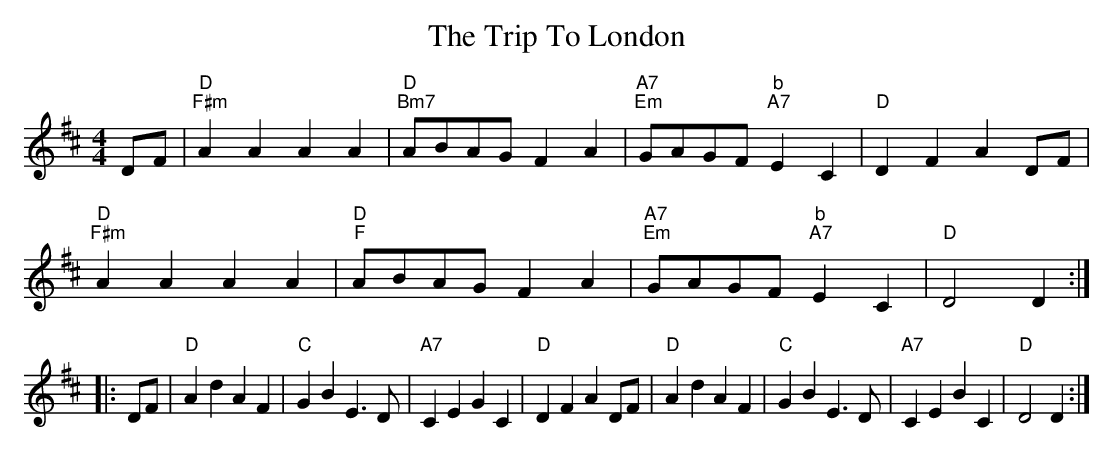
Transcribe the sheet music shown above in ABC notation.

X:1
T:The Trip To London
M:4/4
L:1/4
K:D
D/2F/2|"D""F#m"AA AA|"D""Bm7"A/2B/2A/2G/2 FA|"A7""Em"G/2A/2G/2F/2 "b""A7"EC|\
"D"DF AD/2F/2|
"D""F#m"AA AA|"D""F"A/2B/2A/2G/2 FA|"A7""Em"G/2A/2G/2F/2 "b""A7"EC|"D"D2 D:|
|:D/2F/2|"D"Ad AF|"C"GB E3/2D/2|"A7"CE GC|"D"DF AD/2F/2|"D"Ad AF|"C"GB E3/2D/2|\
"A7"CE BC|"D"D2 D:|
